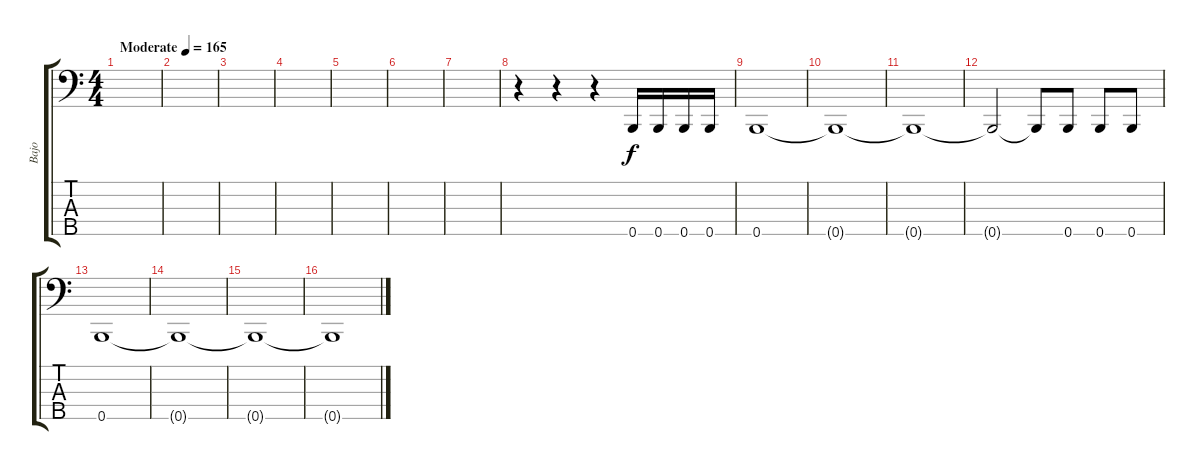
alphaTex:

\track ("Bajo" "Bajo") {instrument electricbasspick}
\staff {score tabs}
\tuning (G2 D2 A1 E1 B0) {hide}
\ts (4 4)
\tempo (165 "Moderate")
\clef f4
\ks c
|
|
|
|
|
|
|
r.4 r.4 r.4 0.5.16 0.5.16 0.5.16 0.5.16 |
0.5.1 |
0.5{t}.1 |
0.5{t}.1 |
0.5{t}.2 0.5{t}.8 0.5.8 0.5.8 0.5.8 |
0.5.1 |
0.5{t}.1 |
0.5{t}.1 |
0.5{t}.1
